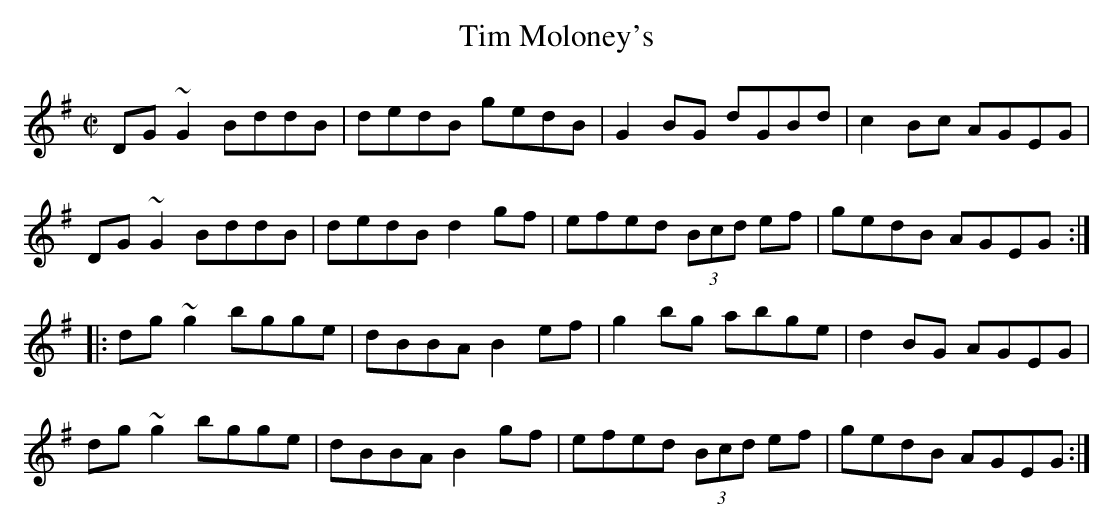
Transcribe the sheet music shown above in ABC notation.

X:1
T:Tim Moloney's
M:C|
K:G
DG~G2 BddB|dedB gedB|G2BG dGBd|c2Bc AGEG|
DG~G2 BddB|dedB d2gf|efed (3Bcd ef|gedB AGEG:|
|:dg~g2 bgge|dBBA B2ef|g2bg abge|d2BG AGEG|
dg~g2 bgge|dBBA B2gf|efed (3Bcd ef|gedB AGEG:|
